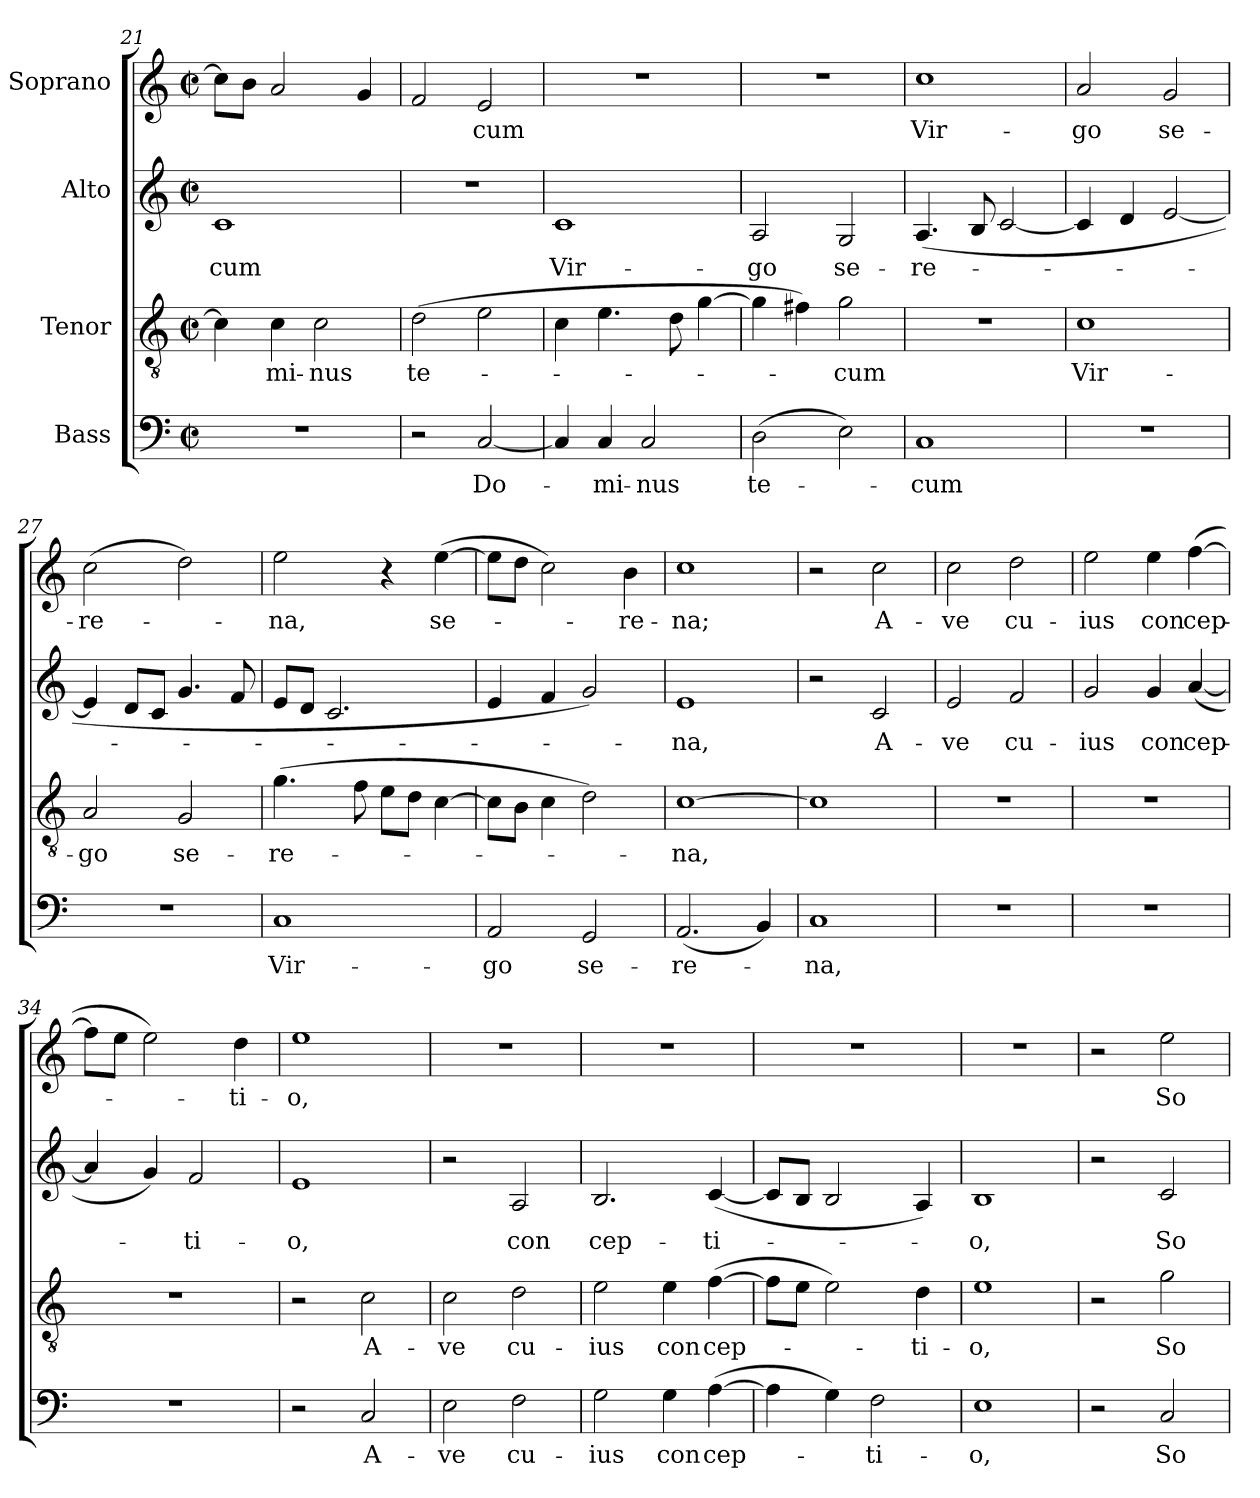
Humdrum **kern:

**kern	**text	**kern	**text	**kern	**text	**kern	**text
*part4	*part4	*part3	*part3	*part2	*part2	*part1	*part1
*staff4	*staff4	*staff3	*staff3	*staff2	*staff2	*staff1	*staff1
*I"Bass	*	*I"Tenor	*	*I"Alto	*	*I"Soprano	*
*clefF4	*	*clefGv2	*	*clefG2	*	*clefG2	*
*k[]	*	*k[]	*	*k[]	*	*k[]	*
*C:	*	*C:	*	*C:	*	*C:	*
*M2/2	*	*M2/2	*	*M2/2	*	*M2/2	*
*met(c|)	*	*met(c|)	*	*met(c|)	*	*met(c|)	*
=21	=21	=21	=21	=21	=21	=21	=21
1r	.	4c\]	.	1c	-cum	8cc\L]	.
.	.	.	.	.	.	8b\J	.
.	.	4c\	-mi-	.	.	2a/	.
.	.	2c\	-nus	.	.	.	.
.	.	.	.	.	.	4g/	.
!!LO:LB:g=z
=22	=22	=22	=22	=22	=22	=22	=22
2r	.	(2d\	te-	1r	.	2f/	.
[2C/	Do-	2e\	.	.	.	2e/	-cum
=23	=23	=23	=23	=23	=23	=23	=23
4C/]	.	4c\	.	1c	Vir-	1r	.
4C/	-mi-	4.e\	.	.	.	.	.
2C/	-nus	.	.	.	.	.	.
.	.	8d\	.	.	.	.	.
.	.	[4g\	.	.	.	.	.
=24	=24	=24	=24	=24	=24	=24	=24
(2D\	te-	4g\]	.	2A/	-go	1r	.
.	.	4f#X\)	.	.	.	.	.
2E\)	.	2g\	-cum	2G/	se-	.	.
=25	=25	=25	=25	=25	=25	=25	=25
1C	-cum	1r	.	(4.A/	-re-	1cc	Vir-
.	.	.	.	8B/	.	.	.
.	.	.	.	[2c/	.	.	.
=26	=26	=26	=26	=26	=26	=26	=26
1r	.	1c	Vir-	4c/]	.	2a/	-go
.	.	.	.	4d/	.	.	.
.	.	.	.	[2e/	.	2g/	se-
=27	=27	=27	=27	=27	=27	=27	=27
1r	.	2A/	-go	4e/]	.	(2cc\	-re-
.	.	.	.	8d/L	.	.	.
.	.	.	.	8c/J	.	.	.
.	.	2G/	se-	4.g/	.	2dd\)	.
.	.	.	.	8f/	.	.	.
!!LO:LB:g=z
=28	=28	=28	=28	=28	=28	=28	=28
1C	Vir-	(4.g\	-re-	8e/L	.	2ee\	-na,
.	.	.	.	8d/J	.	.	.
.	.	.	.	2.c/	.	.	.
.	.	8f\	.	.	.	.	.
.	.	8e\L	.	.	.	4r	.
.	.	8d\J	.	.	.	.	.
.	.	[4c\	.	.	.	([4ee\	se-
=29	=29	=29	=29	=29	=29	=29	=29
2AA/	-go	8c\L]	.	4e/	.	8ee\L]	.
.	.	8B\J	.	.	.	8dd\J	.
.	.	4c\	.	4f/	.	2cc\)	.
2GG/	se-	2d\)	.	2g/)	.	.	.
.	.	.	.	.	.	4b\	-re-
=30	=30	=30	=30	=30	=30	=30	=30
(2.AA/	-re-	[1c	-na,	1e	-na,	1cc	-na;
4BB/)	.	.	.	.	.	.	.
=31	=31	=31	=31	=31	=31	=31	=31
1C	-na,	1c]	.	2r	.	2r	.
.	.	.	.	2c/	A-	2cc\	A-
=32	=32	=32	=32	=32	=32	=32	=32
1r	.	1r	.	2e/	-ve	2cc\	-ve
.	.	.	.	2f/	cu-	2dd\	cu-
=33	=33	=33	=33	=33	=33	=33	=33
1r	.	1r	.	2g/	-ius	2ee\	-ius
.	.	.	.	4g/	con	4ee\	con
.	.	.	.	([4a/	cep-	([4ff\	cep-
!!LO:PB:g=z
=34	=34	=34	=34	=34	=34	=34	=34
1r	.	1r	.	4a/]	.	8ff\L]	.
.	.	.	.	.	.	8ee\J	.
.	.	.	.	4g/)	.	2ee\)	.
.	.	.	.	2f/	-ti-	.	.
.	.	.	.	.	.	4dd\	-ti-
=35	=35	=35	=35	=35	=35	=35	=35
2r	.	2r	.	1e	-o,	1ee	-o,
2C/	A-	2c\	A-	.	.	.	.
=36	=36	=36	=36	=36	=36	=36	=36
2E\	-ve	2c\	-ve	2r	.	1r	.
2F\	cu-	2d\	cu-	2A/	con	.	.
=37	=37	=37	=37	=37	=37	=37	=37
2G\	-ius	2e\	-ius	2.B/	cep-	1r	.
4G\	con	4e\	con	.	.	.	.
([4A\	cep-	([4f\	cep-	([4c/	-ti-	.	.
=38	=38	=38	=38	=38	=38	=38	=38
4A\]	.	8f\L]	.	8c/L]	.	1r	.
.	.	8e\J	.	8B/J	.	.	.
4G\)	.	2e\)	.	2B/	.	.	.
2F\	-ti-	.	.	.	.	.	.
.	.	4d\	-ti-	4A/)	.	.	.
=39	=39	=39	=39	=39	=39	=39	=39
1E	-o,	1e	-o,	1B	-o,	1r	.
=40	=40	=40	=40	=40	=40	=40	=40
2r	.	2r	.	2r	.	2r	.
2C/	So-	2g\	So-	2c/	So-	2ee\	So-
=	=	=	=	=	=	=	=
*-	*-	*-	*-	*-	*-	*-	*-
